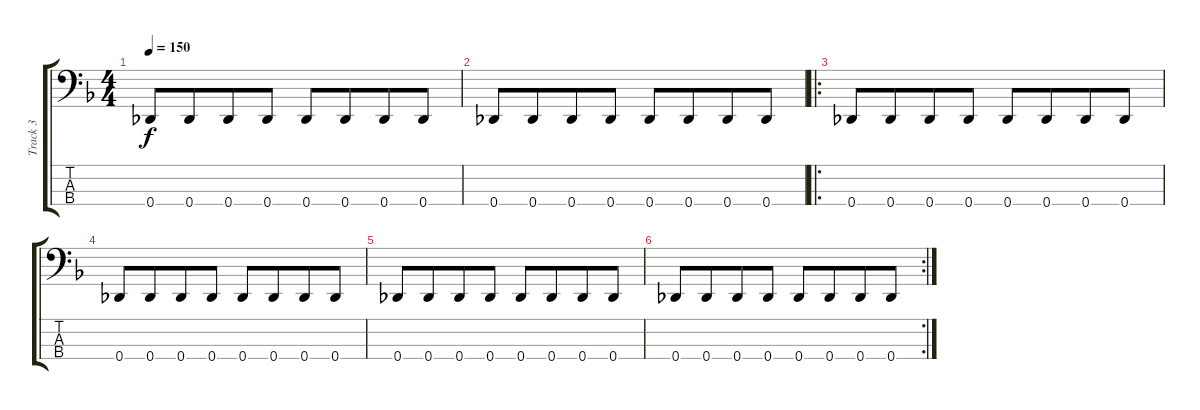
\track ("Track 3" "Track 3") {instrument electricbasspick}
\staff {score tabs}
\tuning (Gb2 Db2 Ab1 Db1) {hide}
\ts (4 4)
\tempo 150
\clef f4
\ks f
0.4.8{dy f} 0.4.8{beam merge} 0.4.8 0.4.8 0.4.8 0.4.8{beam merge} 0.4.8 0.4.8 |
0.4.8 0.4.8{beam merge} 0.4.8 0.4.8 0.4.8 0.4.8{beam merge} 0.4.8 0.4.8 |
\ro
0.4.8 0.4.8{beam merge} 0.4.8 0.4.8 0.4.8 0.4.8{beam merge} 0.4.8 0.4.8 |
0.4.8 0.4.8{beam merge} 0.4.8 0.4.8 0.4.8 0.4.8{beam merge} 0.4.8 0.4.8 |
0.4.8 0.4.8{beam merge} 0.4.8 0.4.8 0.4.8 0.4.8{beam merge} 0.4.8 0.4.8 |
\rc 2
0.4.8 0.4.8{beam merge} 0.4.8 0.4.8 0.4.8 0.4.8{beam merge} 0.4.8 0.4.8
